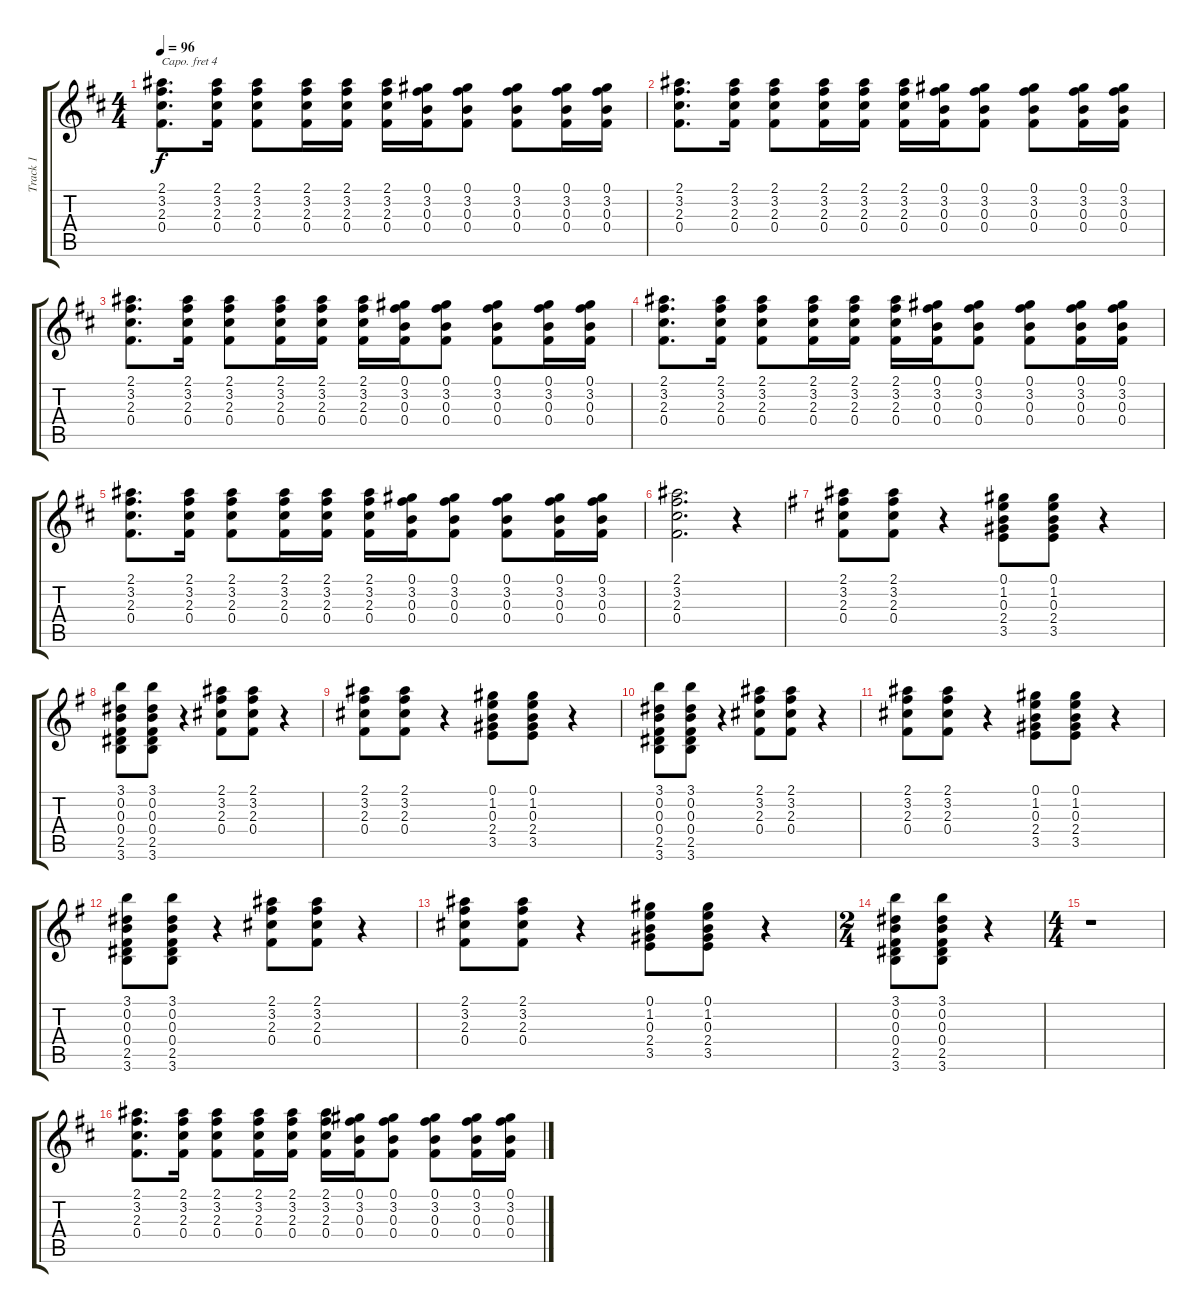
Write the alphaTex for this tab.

\track ("Track 1" "Track 1") {instrument acousticguitarsteel}
\staff {score tabs}
\capo 4
\tuning (E4 B3 G3 D3 A2 E2) {hide}
\ts (4 4)
\tempo 96
\clef g2
\ks d
(2.1 3.2 2.3 0.4).8{d dy f} (2.1 3.2 2.3 0.4).16 (2.1 3.2 2.3 0.4).8 (2.1 3.2 2.3 0.4).16 (2.1 3.2 2.3 0.4).16 (2.1 3.2 2.3 0.4).16 (0.1 3.2 0.3 0.4).16 (0.1 3.2 0.3 0.4).8 (0.1 3.2 0.3 0.4).8 (0.1 3.2 0.3 0.4).16 (0.1 3.2 0.3 0.4).16 |
(2.1 3.2 2.3 0.4).8{d} (2.1 3.2 2.3 0.4).16 (2.1 3.2 2.3 0.4).8 (2.1 3.2 2.3 0.4).16 (2.1 3.2 2.3 0.4).16 (2.1 3.2 2.3 0.4).16 (0.1 3.2 0.3 0.4).16 (0.1 3.2 0.3 0.4).8 (0.1 3.2 0.3 0.4).8 (0.1 3.2 0.3 0.4).16 (0.1 3.2 0.3 0.4).16 |
(2.1 3.2 2.3 0.4).8{d} (2.1 3.2 2.3 0.4).16 (2.1 3.2 2.3 0.4).8 (2.1 3.2 2.3 0.4).16 (2.1 3.2 2.3 0.4).16 (2.1 3.2 2.3 0.4).16 (0.1 3.2 0.3 0.4).16 (0.1 3.2 0.3 0.4).8 (0.1 3.2 0.3 0.4).8 (0.1 3.2 0.3 0.4).16 (0.1 3.2 0.3 0.4).16 |
(2.1 3.2 2.3 0.4).8{d} (2.1 3.2 2.3 0.4).16 (2.1 3.2 2.3 0.4).8 (2.1 3.2 2.3 0.4).16 (2.1 3.2 2.3 0.4).16 (2.1 3.2 2.3 0.4).16 (0.1 3.2 0.3 0.4).16 (0.1 3.2 0.3 0.4).8 (0.1 3.2 0.3 0.4).8 (0.1 3.2 0.3 0.4).16 (0.1 3.2 0.3 0.4).16 |
(2.1 3.2 2.3 0.4).8{d} (2.1 3.2 2.3 0.4).16 (2.1 3.2 2.3 0.4).8 (2.1 3.2 2.3 0.4).16 (2.1 3.2 2.3 0.4).16 (2.1 3.2 2.3 0.4).16 (0.1 3.2 0.3 0.4).16 (0.1 3.2 0.3 0.4).8 (0.1 3.2 0.3 0.4).8 (0.1 3.2 0.3 0.4).16 (0.1 3.2 0.3 0.4).16 |
(2.1 3.2 2.3 0.4).2{d} r.4 |
\ks g
(2.1 3.2 2.3 0.4).8 (2.1 3.2 2.3 0.4).8 r.4 (0.1 1.2 0.3 2.4 3.5).8 (0.1 1.2 0.3 2.4 3.5).8 r.4 |
(3.1 0.2 0.3 0.4 2.5 3.6).8 (3.1 0.2 0.3 0.4 2.5 3.6).8 r.4 (2.1 3.2 2.3 0.4).8 (2.1 3.2 2.3 0.4).8 r.4 |
(2.1 3.2 2.3 0.4).8 (2.1 3.2 2.3 0.4).8 r.4 (0.1 1.2 0.3 2.4 3.5).8 (0.1 1.2 0.3 2.4 3.5).8 r.4 |
(3.1 0.2 0.3 0.4 2.5 3.6).8 (3.1 0.2 0.3 0.4 2.5 3.6).8 r.4 (2.1 3.2 2.3 0.4).8 (2.1 3.2 2.3 0.4).8 r.4 |
(2.1 3.2 2.3 0.4).8 (2.1 3.2 2.3 0.4).8 r.4 (0.1 1.2 0.3 2.4 3.5).8 (0.1 1.2 0.3 2.4 3.5).8 r.4 |
(3.1 0.2 0.3 0.4 2.5 3.6).8 (3.1 0.2 0.3 0.4 2.5 3.6).8 r.4 (2.1 3.2 2.3 0.4).8 (2.1 3.2 2.3 0.4).8 r.4 |
(2.1 3.2 2.3 0.4).8 (2.1 3.2 2.3 0.4).8 r.4 (0.1 1.2 0.3 2.4 3.5).8 (0.1 1.2 0.3 2.4 3.5).8 r.4 |
\ts (2 4)
(3.1 0.2 0.3 0.4 2.5 3.6).8 (3.1 0.2 0.3 0.4 2.5 3.6).8 r.4 |
\ts (4 4)
r.1 |
\ks d
(2.1 3.2 2.3 0.4).8{d} (2.1 3.2 2.3 0.4).16 (2.1 3.2 2.3 0.4).8 (2.1 3.2 2.3 0.4).16 (2.1 3.2 2.3 0.4).16 (2.1 3.2 2.3 0.4).16 (0.1 3.2 0.3 0.4).16 (0.1 3.2 0.3 0.4).8 (0.1 3.2 0.3 0.4).8 (0.1 3.2 0.3 0.4).16 (0.1 3.2 0.3 0.4).16
